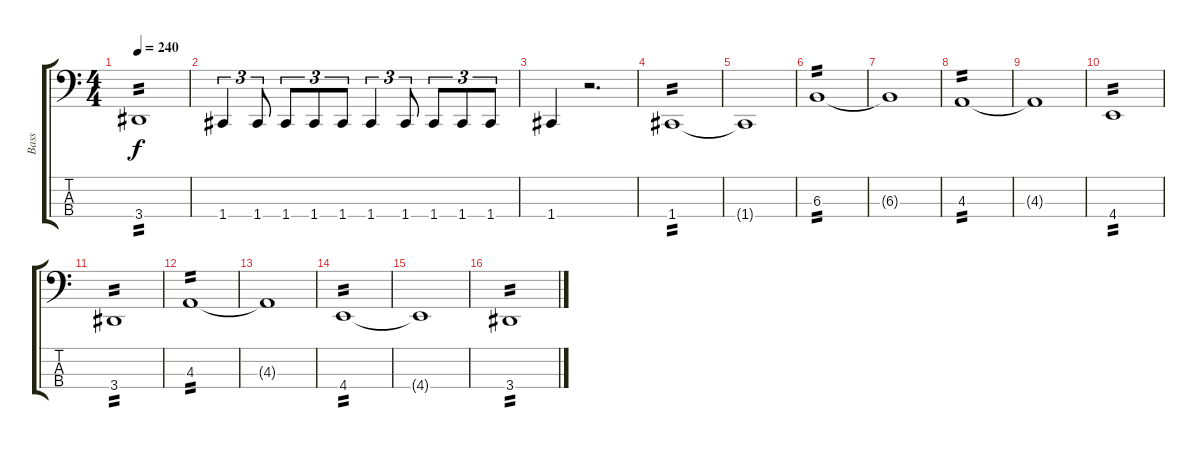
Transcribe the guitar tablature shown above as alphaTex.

\track ("Bass" "Bass") {instrument electricbasspick}
\staff {score tabs}
\tuning (Eb2 Bb1 F1 C1) {hide}
\ts (4 4)
\tempo 240
\clef f4
\ks c
3.4.1{tp 2 dy f} |
1.4.4{tu (3 2)} 1.4.8{tu (3 2)} 1.4.8{tu (3 2)} 1.4.8{tu (3 2)} 1.4.8{tu (3 2)} 1.4.4{tu (3 2)} 1.4.8{tu (3 2)} 1.4.8{tu (3 2)} 1.4.8{tu (3 2)} 1.4.8{tu (3 2)} |
1.4.4 r.2{d} |
1.4.1{tp 2} |
1.4{t}.1 |
6.3.1{tp 2} |
6.3{t}.1 |
4.3.1{tp 2} |
4.3{t}.1 |
4.4.1{tp 2} |
3.4.1{tp 2} |
4.3.1{tp 2} |
4.3{t}.1 |
4.4.1{tp 2} |
4.4{t}.1 |
3.4.1{tp 2}
